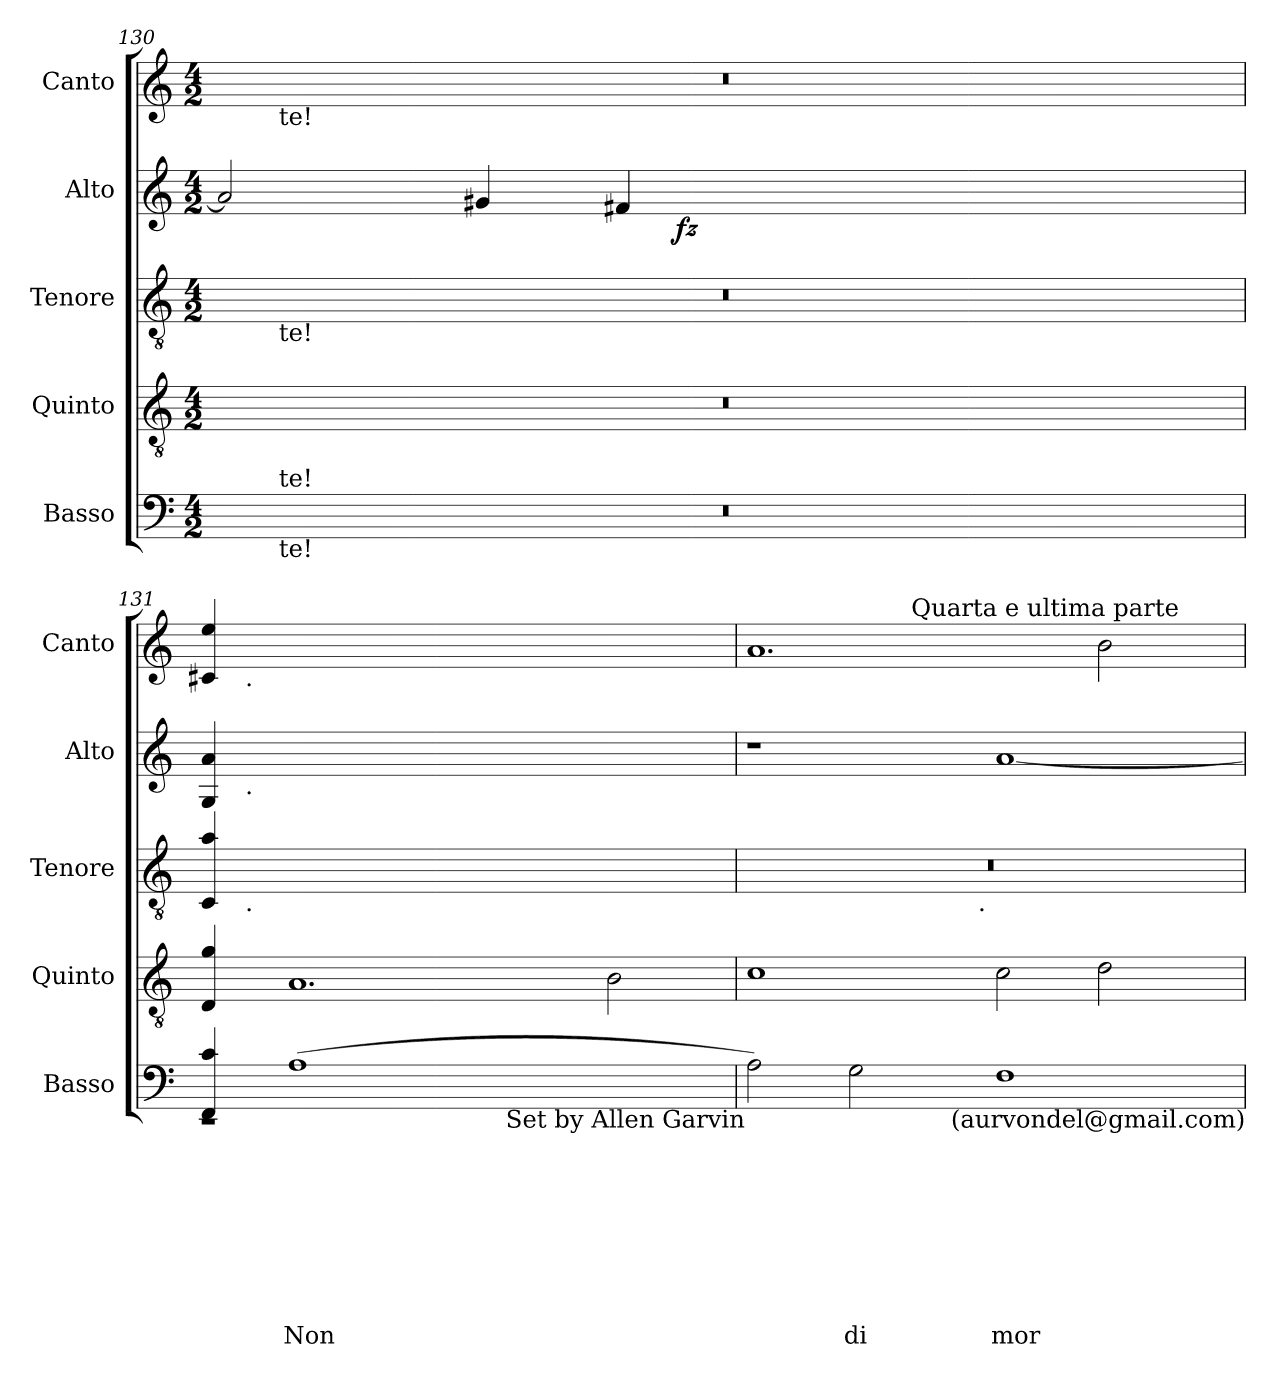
**kern	**text	**text	**text	**text	**text	**text	**text	**text	**text	**kern	**kern	**kern	**dynam	**kern
*part5	*part5	*part5	*part5	*part5	*part5	*part5	*part5	*part5	*part5	*part4	*part3	*part2	*part2	*part1
*staff5	*staff5	*staff5	*staff5	*staff5	*staff5	*staff5	*staff5	*staff5	*staff5	*staff4	*staff3	*staff2	*staff2	*staff1
*I"Basso	*	*	*	*	*	*	*	*	*	*I"Quinto	*I"Tenore	*I"Alto	*	*I"Canto
*I'Basso	*	*	*	*	*	*	*	*	*	*I'Quinto	*I'Tenore	*I'Alto	*	*I'Canto
*clefF4	*	*	*	*	*	*	*	*	*	*clefGv2	*clefGv2	*clefG2	*	*clefG2
*k[]	*	*	*	*	*	*	*	*	*	*k[]	*k[]	*k[]	*	*k[]
*C:	*	*	*	*	*	*	*	*	*	*C:	*C:	*C:	*	*C:
*M4/2	*	*	*	*	*	*	*	*	*	*M4/2	*M4/2	*M4/2	*	*M4/2
=130	=130	=130	=130	=130	=130	=130	=130	=130	=130	=130	=130	=130	=130	=130
*^	*	*	*	*	*	*	*	*	*	*	*^	*^	*	*^
0r	16ryy	.	.	.	.	.	.	.	.	.	0r	0r	16ryy	2a/]	2ryy	.	0r	16ryy
!	!	!	!	!	!	!	!	!	!	!	!	!	!	!	!	!	!	!LO:TX:b:t=te!
!	!	!	!	!	!	!	!	!	!	!	!	!	!LO:TX:b:t=te!	!	!	!	!	!
!	!LO:TX:b:t=te!	!	!	!	!	!	!	!	!	!	!	!	!	!	!	!	!	!
!	!LO:TX:a:t=te!	!	!	!	!	!	!	!	!	!	!	!	!	!	!	!	!	!
.	1ryy	.	.	.	.	.	.	.	.	.	.	.	1ryy	.	.	.	.	1ryy
.	.	.	.	.	.	.	.	.	.	.	.	.	.	4g#X/	4ryy	.	.	.
.	.	.	.	.	.	.	.	.	.	.	.	.	.	4f#X/	16ryy	.	.	.
!	!	!	!	!	!	!	!	!	!	!	!	!	!	!	!	!LO:DY:b	!	!
.	.	.	.	.	.	.	.	.	.	.	.	.	.	.	1ryy	fz	.	.
.	.	.	.	.	.	.	.	.	.	.	.	.	.	1ryy	.	.	.	.
.	2...ryy	.	.	.	.	.	.	.	.	.	.	.	2...ryy	.	.	.	.	2...ryy
.	.	.	.	.	.	.	.	.	.	.	.	.	.	.	8.ryy	.	.	.
!!LO:LB:g=z	!!
=131!	=131!	=131!	=131!	=131!	=131!	=131!	=131!	=131!	=131!	=131!	=131!	=131!	=131!	=131!	=131!	=131!	=131!	=131!
4FF/ 4c/	1rEE	.	.	.	.	.	.	.	.	.	4D/ 4g/	4C/ 4a/	8ryy	4G/ 4a/	8ryy	.	4c#X/ 4ee/	8ryy
!	!	!	!	!	!	!	!	!	!	!	!	!	!	!	!	!	!	!LO:TX:b:t=.
!	!	!	!	!	!	!	!	!	!	!	!	!	!	!	!LO:TX:b:t=.	!	!	!
!	!	!	!	!	!	!	!	!	!	!	!	!	!LO:TX:b:t=.	!	!	!	!	!
.	.	.	.	.	.	.	.	.	.	.	.	.	1ryy	.	1ryy	.	.	1ryy
!	!	!	!	!	!	!	!	!	!	!LO:LY:b	!	!	!	!	!	!	!	!
(>1A	.	.	.	.	.	.	.	.	.	Non	1.A	0ryy	.	0ryy	.	.	0ryy	.
.	4ryy	.	.	.	.	.	.	.	.	.	.	.	.	.	.	.	.	.
.	.	.	.	.	.	.	.	.	.	.	.	.	1ryy	.	1ryy	.	.	1ryy
!LO:TX:b:t=Set by Allen Garvin	!	!	!	!	!	!	!	!	!	!	!	!	!	!	!	!	!	!
1ryy	1ryy	.	.	.	.	.	.	.	.	.	.	.	.	.	.	.	.	.
.	.	.	.	.	.	.	.	.	.	.	2B\	.	.	.	.	.	.	.
.	.	.	.	.	.	.	.	.	.	.	.	.	8ryy	.	8ryy	.	.	8ryy
*v	*v	*	*	*	*	*	*	*	*	*	*	*	*	*v	*v	*	*	*
=132	=132	=132	=132	=132	=132	=132	=132	=132	=132	=132	=132	=132	=132	=132	=132	=132
2A\)	.	.	.	.	.	.	.	.	.	1c	0r	2ryy	1r	.	1.a	2ryy
!	!	!	!	!	!	!	!	!	!LO:LY:b	!	!	!	!	!	!	!
2G\	.	.	.	.	.	.	.	.	di	.	.	4...ryy	.	.	.	8..ryy
!	!	!	!	!	!	!	!	!	!	!	!	!	!	!	!	!LO:TX:a:t=Quarta e ultima parte
.	.	.	.	.	.	.	.	.	.	.	.	.	.	.	.	1ryy
!	!	!	!	!	!	!	!	!	!	!	!	!LO:TX:b:t=.	!	!	!	!
.	.	.	.	.	.	.	.	.	.	.	.	1ryy	.	.	.	.
!	!	!	!	!	!	!	!	!	!LO:LY:b	!	!	!	!	!	!	!
1F	.	.	.	.	.	.	.	.	mor-	2c\	.	.	[<1a	.	.	.
.	.	.	.	.	.	.	.	.	.	2d\	.	.	.	.	2b\	.
.	.	.	.	.	.	.	.	.	.	.	.	.	.	.	.	4ryy
.	.	.	.	.	.	.	.	.	.	.	.	32ryy	.	.	.	32ryy
!LO:TX:b:t=(aurvondel@gmail.com)	!	!	!	!	!	!	!	!	!	!	!	!	!	!	!	!
*	*	*	*	*	*	*	*	*	*	*	*v	*v	*	*	*v	*v
=	=	=	=	=	=	=	=	=	=	=	=	=	=	=
*-	*-	*-	*-	*-	*-	*-	*-	*-	*-	*-	*-	*-	*-	*-
